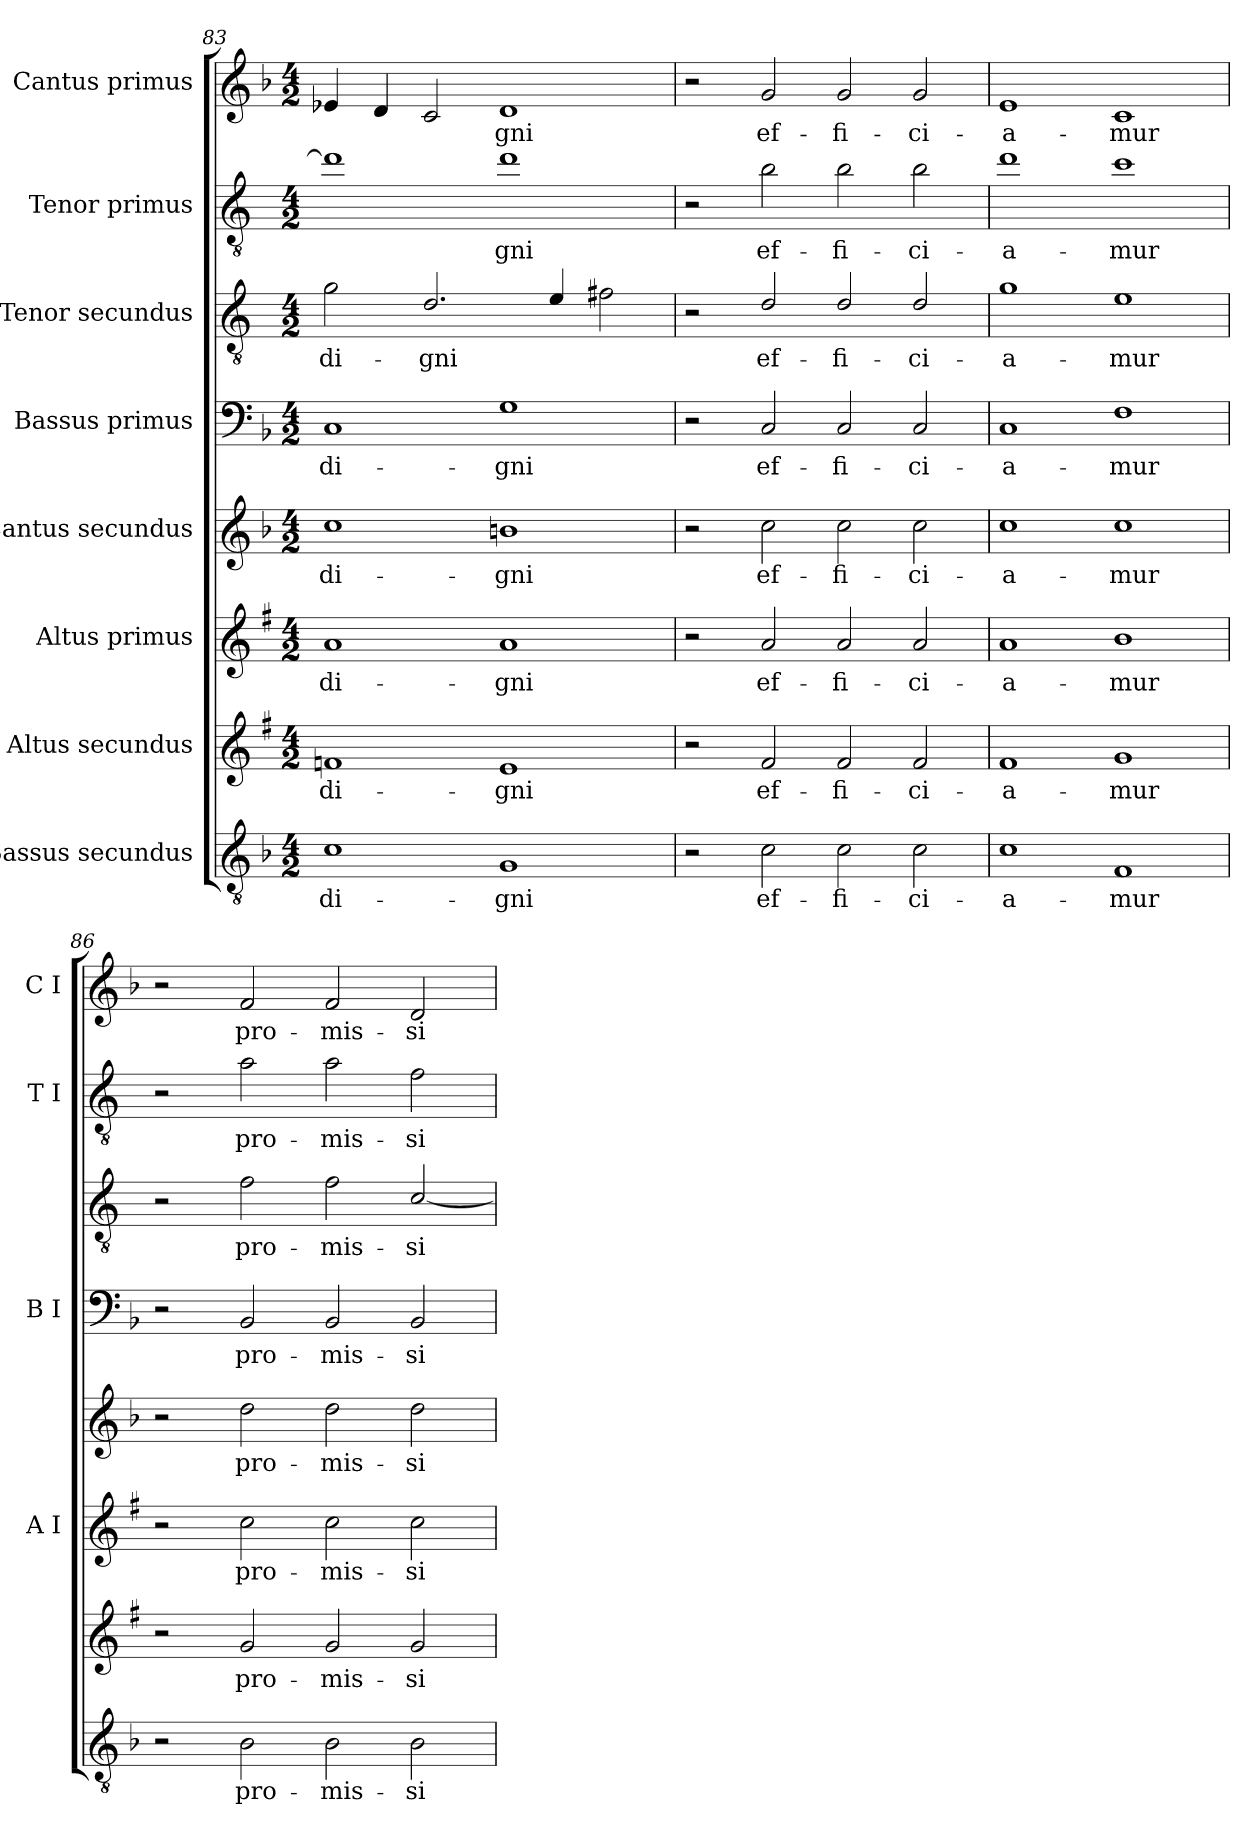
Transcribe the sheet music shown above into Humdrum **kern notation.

**kern	**text	**kern	**text	**kern	**text	**kern	**text	**kern	**text	**kern	**text	**kern	**text	**kern	**text
*part8	*part8	*part7	*part7	*part6	*part6	*part5	*part5	*part4	*part4	*part3	*part3	*part2	*part2	*part1	*part1
*staff8	*staff8	*staff7	*staff7	*staff6	*staff6	*staff5	*staff5	*staff4	*staff4	*staff3	*staff3	*staff2	*staff2	*staff1	*staff1
*I"Bassus secundus	*	*I"Altus secundus	*	*I"Altus primus	*	*I"Cantus secundus	*	*I"Bassus primus	*	*I"Tenor secundus	*	*I"Tenor primus	*	*I"Cantus primus	*
*	*	*	*	*I'A I	*	*	*	*I'B I	*	*	*	*I'T I	*	*I'C I	*
*clefGv2	*	*clefG2	*	*clefG2	*	*clefG2	*	*clefF4	*	*clefGv2	*	*clefGv2	*	*clefG2	*
*	*	*ITrd1c2	*	*ITrd1c2	*	*	*	*	*	*ITrd4c7	*	*ITrd4c7	*	*	*
*k[b-]	*	*k[b-]	*	*k[b-]	*	*k[b-]	*	*k[b-]	*	*k[b-]	*	*k[b-]	*	*k[b-]	*
*F:	*	*F:	*	*F:	*	*F:	*	*F:	*	*F:	*	*F:	*	*F:	*
*M4/2	*	*M4/2	*	*M4/2	*	*M4/2	*	*M4/2	*	*M4/2	*	*M4/2	*	*M4/2	*
=83	=83	=83	=83	=83	=83	=83	=83	=83	=83	=83	=83	=83	=83	=83	=83
!	!LO:LY:b	!	!LO:LY:b	!	!LO:LY:b	!	!LO:LY:b	!	!LO:LY:b	!	!LO:LY:b	!	!	!	!
1c	di-	1e-X	di-	1g	di-	1cc	di-	1C	di-	2c\	di-	1g]	.	4e-X/	.
.	.	.	.	.	.	.	.	.	.	.	.	.	.	4d/	.
!	!	!	!	!	!	!	!	!	!	!	!LO:LY:b	!	!	!	!
.	.	.	.	.	.	.	.	.	.	2.G/	-gni	.	.	2c/	.
!	!LO:LY:b	!	!LO:LY:b	!	!LO:LY:b	!	!LO:LY:b	!	!LO:LY:b	!	!	!	!LO:LY:b	!	!LO:LY:b
1G	-gni	1d	-gni	1g	-gni	1bn	-gni	1G	-gni	.	.	1g	-gni	1d	-gni
.	.	.	.	.	.	.	.	.	.	4A/	.	.	.	.	.
.	.	.	.	.	.	.	.	.	.	2Bn\	.	.	.	.	.
=84	=84	=84	=84	=84	=84	=84	=84	=84	=84	=84	=84	=84	=84	=84	=84
2r	.	2r	.	2r	.	2r	.	2r	.	2r	.	2r	.	2r	.
!	!LO:LY:b	!	!LO:LY:b	!	!LO:LY:b	!	!LO:LY:b	!	!LO:LY:b	!	!LO:LY:b	!	!LO:LY:b	!	!LO:LY:b
2c\	ef-	2e/	ef-	2g/	ef-	2cc\	ef-	2C/	ef-	2G/	ef-	2e\	ef-	2g/	ef-
!	!LO:LY:b	!	!LO:LY:b	!	!LO:LY:b	!	!LO:LY:b	!	!LO:LY:b	!	!LO:LY:b	!	!LO:LY:b	!	!LO:LY:b
2c\	-fi-	2e/	-fi-	2g/	-fi-	2cc\	-fi-	2C/	-fi-	2G/	-fi-	2e\	-fi-	2g/	-fi-
!	!LO:LY:b	!	!LO:LY:b	!	!LO:LY:b	!	!LO:LY:b	!	!LO:LY:b	!	!LO:LY:b	!	!LO:LY:b	!	!LO:LY:b
2c\	-ci-	2e/	-ci-	2g/	-ci-	2cc\	-ci-	2C/	-ci-	2G/	-ci-	2e\	-ci-	2g/	-ci-
=85	=85	=85	=85	=85	=85	=85	=85	=85	=85	=85	=85	=85	=85	=85	=85
!	!LO:LY:b	!	!LO:LY:b	!	!LO:LY:b	!	!LO:LY:b	!	!LO:LY:b	!	!LO:LY:b	!	!LO:LY:b	!	!LO:LY:b
1c	-a-	1e	-a-	1g	-a-	1cc	-a-	1C	-a-	1c	-a-	1g	-a-	1e	-a-
!	!LO:LY:b	!	!LO:LY:b	!	!LO:LY:b	!	!LO:LY:b	!	!LO:LY:b	!	!LO:LY:b	!	!LO:LY:b	!	!LO:LY:b
1F	-mur	1f	-mur	1a	-mur	1cc	-mur	1F	-mur	1A	-mur	1f	-mur	1c	-mur
=86	=86	=86	=86	=86	=86	=86	=86	=86	=86	=86	=86	=86	=86	=86	=86
2r	.	2r	.	2r	.	2r	.	2r	.	2r	.	2r	.	2r	.
!	!LO:LY:b	!	!LO:LY:b	!	!LO:LY:b	!	!LO:LY:b	!	!LO:LY:b	!	!LO:LY:b	!	!LO:LY:b	!	!LO:LY:b
2B-\	pro-	2f/	pro-	2b-\	pro-	2dd\	pro-	2BB-/	pro-	2B-\	pro-	2d\	pro-	2f/	pro-
!	!LO:LY:b	!	!LO:LY:b	!	!LO:LY:b	!	!LO:LY:b	!	!LO:LY:b	!	!LO:LY:b	!	!LO:LY:b	!	!LO:LY:b
2B-\	-mis-	2f/	-mis-	2b-\	-mis-	2dd\	-mis-	2BB-/	-mis-	2B-\	-mis-	2d\	-mis-	2f/	-mis-
!	!LO:LY:b	!	!LO:LY:b	!	!LO:LY:b	!	!LO:LY:b	!	!LO:LY:b	!	!LO:LY:b	!	!LO:LY:b	!	!LO:LY:b
2B-\	-si-	2f/	-si-	2b-\	-si-	2dd\	-si-	2BB-/	-si-	[2F/	-si-	2B-\	-si-	2d/	-si-
=	=	=	=	=	=	=	=	=	=	=	=	=	=	=	=
*-	*-	*-	*-	*-	*-	*-	*-	*-	*-	*-	*-	*-	*-	*-	*-
